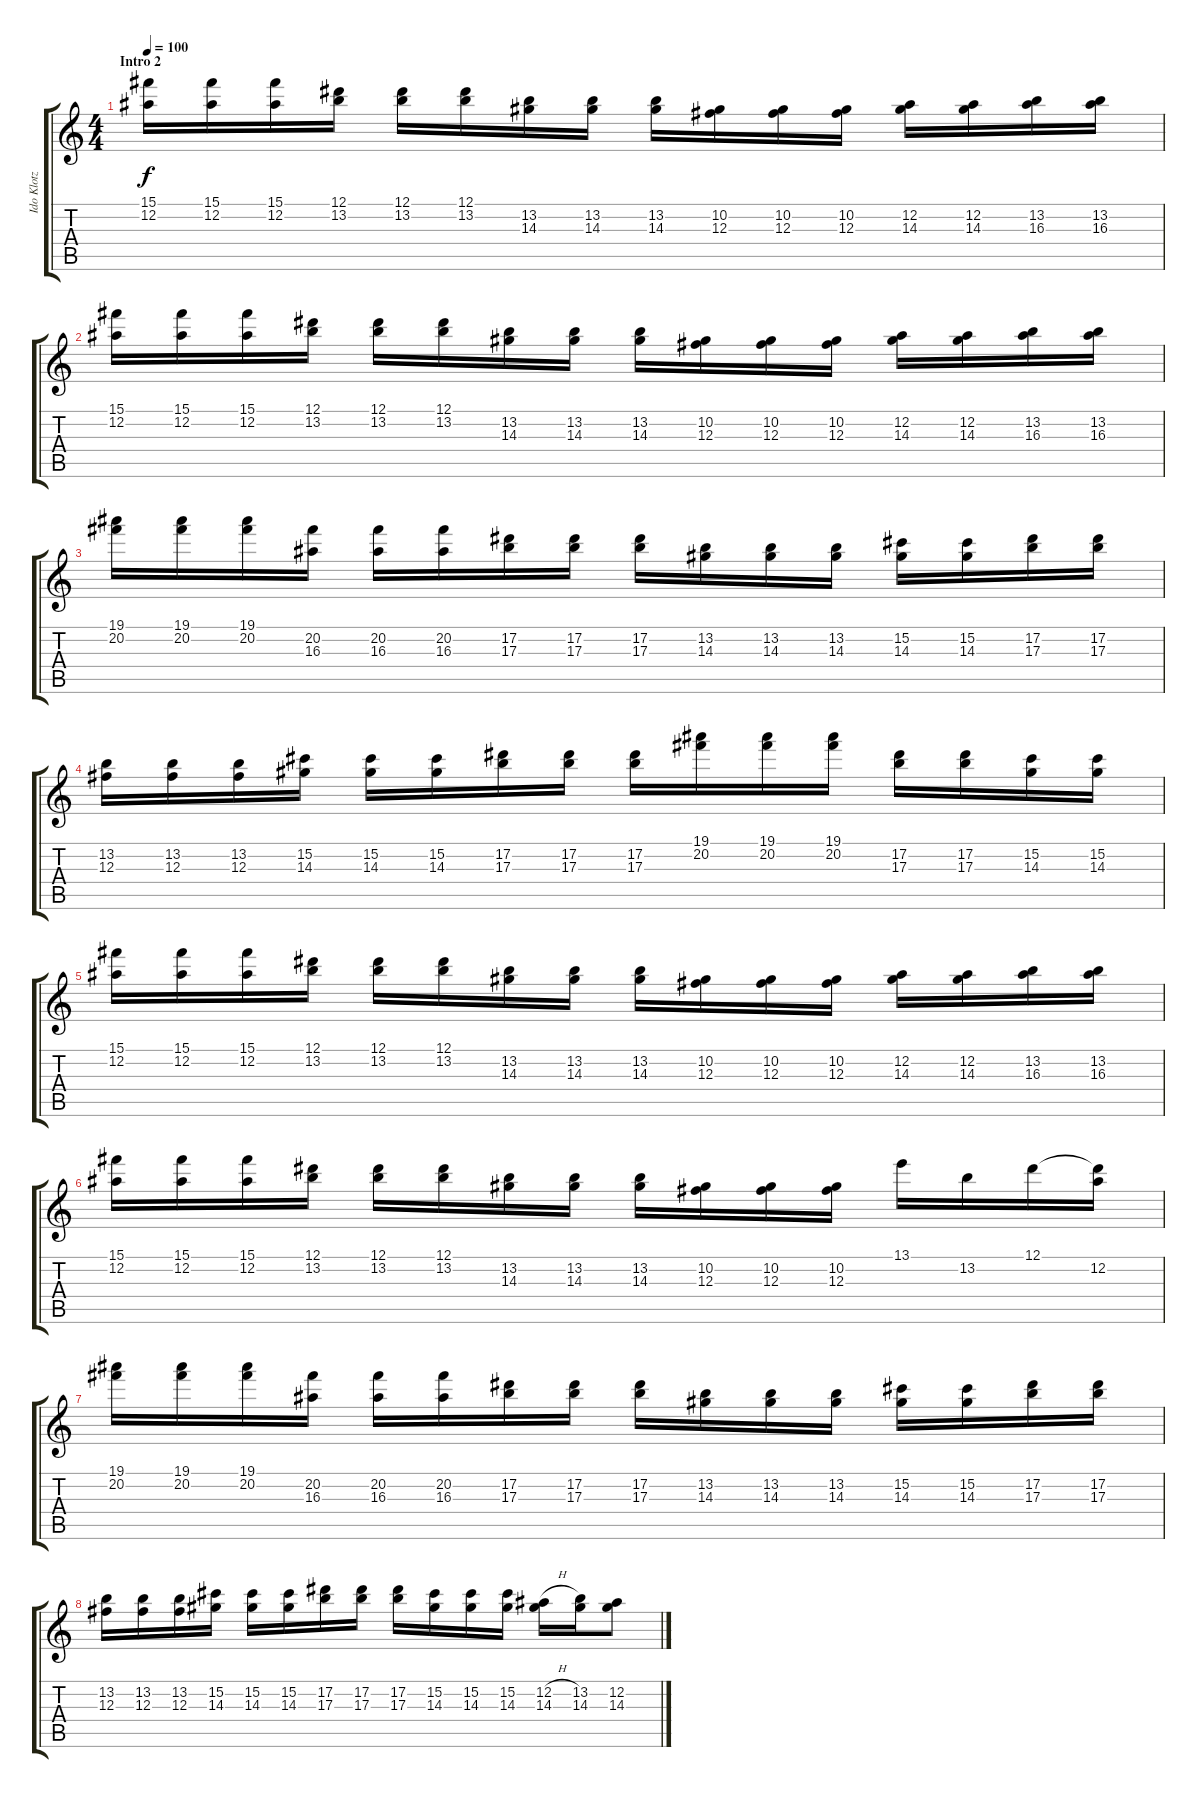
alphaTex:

\track ("Ido Klotz" "Ido Klotz") {instrument overdrivenguitar}
\staff {score tabs}
\tuning (Eb4 Bb3 Gb3 Db3 Ab2 Db2) {hide}
\ts (4 4)
\section ("" "Intro 2")
\tempo 100
\clef g2
\ks c
(15.1 12.2).16{dy f} (15.1 12.2).16 (15.1 12.2).16 (12.1 13.2).16 (12.1 13.2).16 (12.1 13.2).16 (13.2 14.3).16 (13.2 14.3).16 (13.2 14.3).16 (10.2 12.3).16 (10.2 12.3).16 (10.2 12.3).16 (12.2 14.3).16 (12.2 14.3).16 (13.2 16.3).16 (13.2 16.3).16 |
(15.1 12.2).16 (15.1 12.2).16 (15.1 12.2).16 (12.1 13.2).16 (12.1 13.2).16 (12.1 13.2).16 (13.2 14.3).16 (13.2 14.3).16 (13.2 14.3).16 (10.2 12.3).16 (10.2 12.3).16 (10.2 12.3).16 (12.2 14.3).16 (12.2 14.3).16 (13.2 16.3).16 (13.2 16.3).16 |
(19.1 20.2).16 (19.1 20.2).16 (19.1 20.2).16 (20.2 16.3).16 (20.2 16.3).16 (20.2 16.3).16 (17.2 17.3).16 (17.2 17.3).16 (17.2 17.3).16 (13.2 14.3).16 (13.2 14.3).16 (13.2 14.3).16 (15.2 14.3).16 (15.2 14.3).16 (17.2 17.3).16 (17.2 17.3).16 |
(13.2 12.3).16 (13.2 12.3).16 (13.2 12.3).16 (15.2 14.3).16 (15.2 14.3).16 (15.2 14.3).16 (17.2 17.3).16 (17.2 17.3).16 (17.2 17.3).16 (19.1 20.2).16 (19.1 20.2).16 (19.1 20.2).16 (17.2 17.3).16 (17.2 17.3).16 (15.2 14.3).16 (15.2 14.3).16 |
(15.1 12.2).16 (15.1 12.2).16 (15.1 12.2).16 (12.1 13.2).16 (12.1 13.2).16 (12.1 13.2).16 (13.2 14.3).16 (13.2 14.3).16 (13.2 14.3).16 (10.2 12.3).16 (10.2 12.3).16 (10.2 12.3).16 (12.2 14.3).16 (12.2 14.3).16 (13.2 16.3).16 (13.2 16.3).16 |
(15.1 12.2).16 (15.1 12.2).16 (15.1 12.2).16 (12.1 13.2).16 (12.1 13.2).16 (12.1 13.2).16 (13.2 14.3).16 (13.2 14.3).16 (13.2 14.3).16 (10.2 12.3).16 (10.2 12.3).16 (10.2 12.3).16 13.1.16 13.2.16 12.1.16 (12.1{t} 12.2).16 |
(19.1 20.2).16 (19.1 20.2).16 (19.1 20.2).16 (20.2 16.3).16 (20.2 16.3).16 (20.2 16.3).16 (17.2 17.3).16 (17.2 17.3).16 (17.2 17.3).16 (13.2 14.3).16 (13.2 14.3).16 (13.2 14.3).16 (15.2 14.3).16 (15.2 14.3).16 (17.2 17.3).16 (17.2 17.3).16 |
(13.2 12.3).16 (13.2 12.3).16 (13.2 12.3).16 (15.2 14.3).16 (15.2 14.3).16 (15.2 14.3).16 (17.2 17.3).16 (17.2 17.3).16 (17.2 17.3).16 (15.2 14.3).16 (15.2 14.3).16 (15.2 14.3).16 (12.2{h} 14.3).16 (13.2 14.3).16 (12.2 14.3).8
